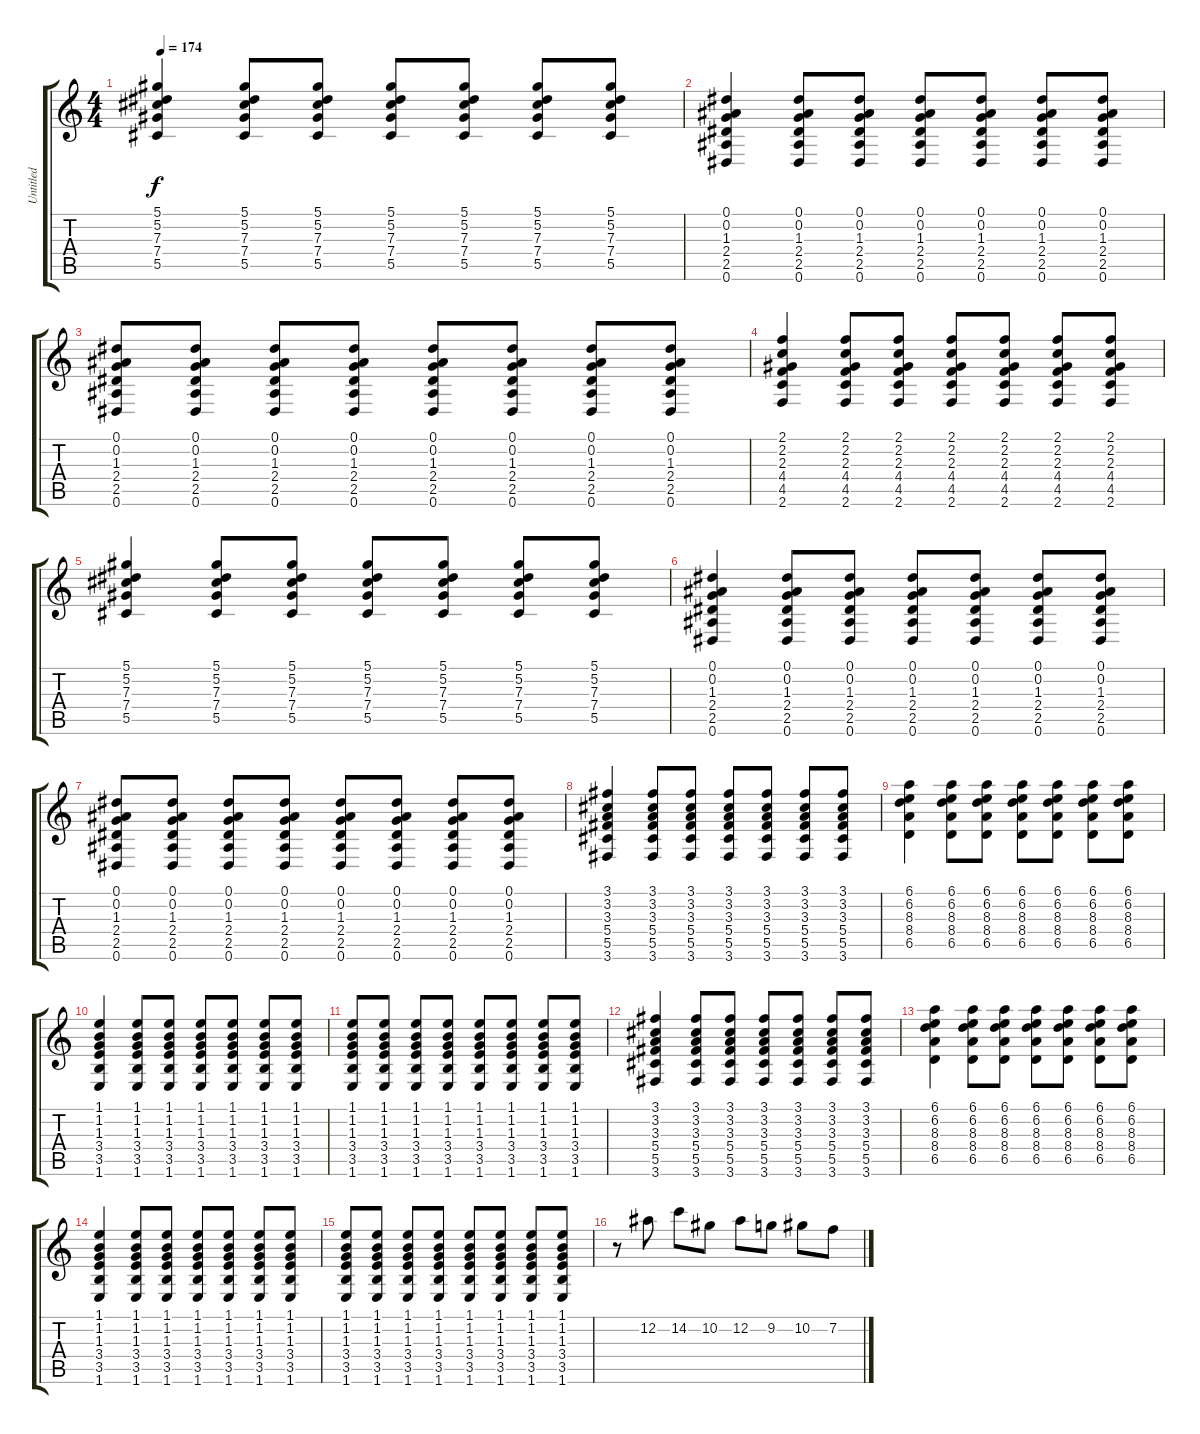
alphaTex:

\track ("Untitled" "Untitled") {instrument overdrivenguitar}
\staff {score tabs}
\tuning (Eb4 Bb3 Gb3 Db3 Ab2 Eb2) {hide}
\ts (4 4)
\tempo 174
\clef g2
\ks c
(5.1 5.2 7.3 7.4 5.5).4{dy f} (5.1 5.2 7.3 7.4 5.5).8 (5.1 5.2 7.3 7.4 5.5).8 (5.1 5.2 7.3 7.4 5.5).8 (5.1 5.2 7.3 7.4 5.5).8 (5.1 5.2 7.3 7.4 5.5).8 (5.1 5.2 7.3 7.4 5.5).8 |
(0.1 0.2 1.3 2.4 2.5 0.6).4 (0.1 0.2 1.3 2.4 2.5 0.6).8 (0.1 0.2 1.3 2.4 2.5 0.6).8 (0.1 0.2 1.3 2.4 2.5 0.6).8 (0.1 0.2 1.3 2.4 2.5 0.6).8 (0.1 0.2 1.3 2.4 2.5 0.6).8 (0.1 0.2 1.3 2.4 2.5 0.6).8 |
(0.1 0.2 1.3 2.4 2.5 0.6).8 (0.1 0.2 1.3 2.4 2.5 0.6).8 (0.1 0.2 1.3 2.4 2.5 0.6).8 (0.1 0.2 1.3 2.4 2.5 0.6).8 (0.1 0.2 1.3 2.4 2.5 0.6).8 (0.1 0.2 1.3 2.4 2.5 0.6).8 (0.1 0.2 1.3 2.4 2.5 0.6).8 (0.1 0.2 1.3 2.4 2.5 0.6).8 |
(2.1 2.2 2.3 4.4 4.5 2.6).4 (2.1 2.2 2.3 4.4 4.5 2.6).8 (2.1 2.2 2.3 4.4 4.5 2.6).8 (2.1 2.2 2.3 4.4 4.5 2.6).8 (2.1 2.2 2.3 4.4 4.5 2.6).8 (2.1 2.2 2.3 4.4 4.5 2.6).8 (2.1 2.2 2.3 4.4 4.5 2.6).8 |
(5.1 5.2 7.3 7.4 5.5).4 (5.1 5.2 7.3 7.4 5.5).8 (5.1 5.2 7.3 7.4 5.5).8 (5.1 5.2 7.3 7.4 5.5).8 (5.1 5.2 7.3 7.4 5.5).8 (5.1 5.2 7.3 7.4 5.5).8 (5.1 5.2 7.3 7.4 5.5).8 |
(0.1 0.2 1.3 2.4 2.5 0.6).4 (0.1 0.2 1.3 2.4 2.5 0.6).8 (0.1 0.2 1.3 2.4 2.5 0.6).8 (0.1 0.2 1.3 2.4 2.5 0.6).8 (0.1 0.2 1.3 2.4 2.5 0.6).8 (0.1 0.2 1.3 2.4 2.5 0.6).8 (0.1 0.2 1.3 2.4 2.5 0.6).8 |
(0.1 0.2 1.3 2.4 2.5 0.6).8 (0.1 0.2 1.3 2.4 2.5 0.6).8 (0.1 0.2 1.3 2.4 2.5 0.6).8 (0.1 0.2 1.3 2.4 2.5 0.6).8 (0.1 0.2 1.3 2.4 2.5 0.6).8 (0.1 0.2 1.3 2.4 2.5 0.6).8 (0.1 0.2 1.3 2.4 2.5 0.6).8 (0.1 0.2 1.3 2.4 2.5 0.6).8 |
(3.1 3.2 3.3 5.4 5.5 3.6).4 (3.1 3.2 3.3 5.4 5.5 3.6).8 (3.1 3.2 3.3 5.4 5.5 3.6).8 (3.1 3.2 3.3 5.4 5.5 3.6).8 (3.1 3.2 3.3 5.4 5.5 3.6).8 (3.1 3.2 3.3 5.4 5.5 3.6).8 (3.1 3.2 3.3 5.4 5.5 3.6).8 |
(6.1 6.2 8.3 8.4 6.5).4 (6.1 6.2 8.3 8.4 6.5).8 (6.1 6.2 8.3 8.4 6.5).8 (6.1 6.2 8.3 8.4 6.5).8 (6.1 6.2 8.3 8.4 6.5).8 (6.1 6.2 8.3 8.4 6.5).8 (6.1 6.2 8.3 8.4 6.5).8 |
(1.1 1.2 1.3 3.4 3.5 1.6).4 (1.1 1.2 1.3 3.4 3.5 1.6).8 (1.1 1.2 1.3 3.4 3.5 1.6).8 (1.1 1.2 1.3 3.4 3.5 1.6).8 (1.1 1.2 1.3 3.4 3.5 1.6).8 (1.1 1.2 1.3 3.4 3.5 1.6).8 (1.1 1.2 1.3 3.4 3.5 1.6).8 |
(1.1 1.2 1.3 3.4 3.5 1.6).8 (1.1 1.2 1.3 3.4 3.5 1.6).8 (1.1 1.2 1.3 3.4 3.5 1.6).8 (1.1 1.2 1.3 3.4 3.5 1.6).8 (1.1 1.2 1.3 3.4 3.5 1.6).8 (1.1 1.2 1.3 3.4 3.5 1.6).8 (1.1 1.2 1.3 3.4 3.5 1.6).8 (1.1 1.2 1.3 3.4 3.5 1.6).8 |
(3.1 3.2 3.3 5.4 5.5 3.6).4 (3.1 3.2 3.3 5.4 5.5 3.6).8 (3.1 3.2 3.3 5.4 5.5 3.6).8 (3.1 3.2 3.3 5.4 5.5 3.6).8 (3.1 3.2 3.3 5.4 5.5 3.6).8 (3.1 3.2 3.3 5.4 5.5 3.6).8 (3.1 3.2 3.3 5.4 5.5 3.6).8 |
(6.1 6.2 8.3 8.4 6.5).4 (6.1 6.2 8.3 8.4 6.5).8 (6.1 6.2 8.3 8.4 6.5).8 (6.1 6.2 8.3 8.4 6.5).8 (6.1 6.2 8.3 8.4 6.5).8 (6.1 6.2 8.3 8.4 6.5).8 (6.1 6.2 8.3 8.4 6.5).8 |
(1.1 1.2 1.3 3.4 3.5 1.6).4 (1.1 1.2 1.3 3.4 3.5 1.6).8 (1.1 1.2 1.3 3.4 3.5 1.6).8 (1.1 1.2 1.3 3.4 3.5 1.6).8 (1.1 1.2 1.3 3.4 3.5 1.6).8 (1.1 1.2 1.3 3.4 3.5 1.6).8 (1.1 1.2 1.3 3.4 3.5 1.6).8 |
(1.1 1.2 1.3 3.4 3.5 1.6).8 (1.1 1.2 1.3 3.4 3.5 1.6).8 (1.1 1.2 1.3 3.4 3.5 1.6).8 (1.1 1.2 1.3 3.4 3.5 1.6).8 (1.1 1.2 1.3 3.4 3.5 1.6).8 (1.1 1.2 1.3 3.4 3.5 1.6).8 (1.1 1.2 1.3 3.4 3.5 1.6).8 (1.1 1.2 1.3 3.4 3.5 1.6).8 |
r.8 12.2.8 14.2.8 10.2.8 12.2.8 9.2.8 10.2.8 7.2.8
